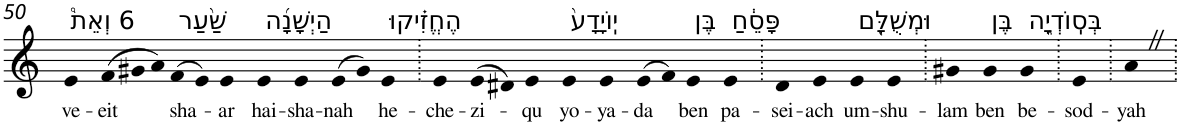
**kern	**text
*part1	*part1
*staff1	*staff1
*I"Piano	*
*I'Pno	*
!!LO:PB:g=z
*clefG2	*
*k[]	*
=50	=50
!LO:TX:a:t=6 וְאֵת֩	!
!	!LO:LY:b
4e	ve-
*Xtuplet	*
!	!LO:LY:b
(>12f	-eit
12g#X	.
12a)	.
!LO:TX:a:t=שַׁ֨עַר	!
!	!LO:LY:b
(>8f	sha-
8e)	.
!	!LO:LY:b
4e	-ar
!LO:TX:a:t=הַיְשָׁנָ֜ה	!
!	!LO:LY:b
4e	hai-
!	!LO:LY:b
4e	-sha-
!	!LO:LY:b
(>8e	-nah
8g#)	.
!LO:TX:a:t=הֶחֱזִ֗יקוּ	!
!	!LO:LY:b
4e	he-
=51.	=51.
!	!LO:LY:b
4e	-che-
!	!LO:LY:b
(>8e	-zi-
8d#X)	.
!	!LO:LY:b
4e	-qu
!LO:TX:a:t=יֽוֹיָדָע֙	!
!	!LO:LY:b
4e	yo-
!	!LO:LY:b
4e	-ya-
!	!LO:LY:b
(>8e	-da
8f)	.
!LO:TX:a:t=בֶּן	!
!	!LO:LY:b
4e	ben
!LO:TX:a:t=פָּסֵ֔חַ	!
!	!LO:LY:b
4e	pa-
=52.	=52.
!	!LO:LY:b
4d	-sei-
!	!LO:LY:b
4e	-ach
!LO:TX:a:t=וּמְשֻׁלָּ֖ם	!
!	!LO:LY:b
4e	um-
!	!LO:LY:b
4e	-shu-
=53.	=53.
!	!LO:LY:b
4g#X	-lam
!LO:TX:a:t=בֶּן	!
!	!LO:LY:b
4g#	ben
!LO:TX:a:t=בְּסֽוֹדְיָ֑ה	!
!	!LO:LY:b
4g#	be-
=54.	=54.
!	!LO:LY:b
4e	-sod-
=55.	=55.
!	!LO:LY:b
4aZ	-yah
=.	=.
*-	*-
